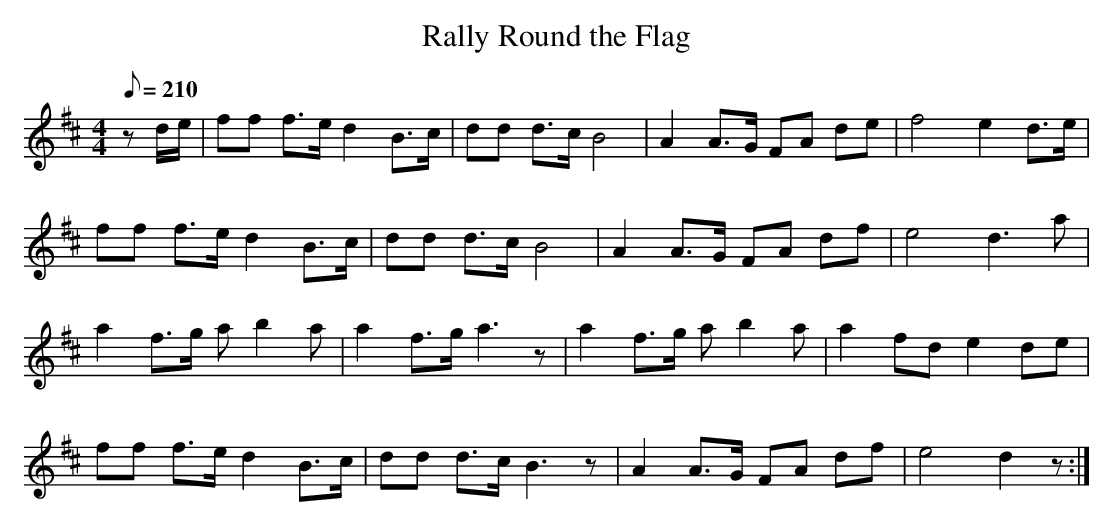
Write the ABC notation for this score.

X:1
T:Rally Round the Flag
M:4/4
L:1/8
Q:1/8=210
K:D
z d/e/|ff f>e d2 B>c|dd d>c B4|A2A>G FA de|f4e2 d>e|
ff f>e d2B>c|dd d>c B4|A2A>G FA df|e4d3 a |
a2f>g ab2a|a2f>g a3z|a2 f>g ab2a|a2fde2de|
ff f>e d2B>c|dd d>cB3z|A2A>G FA df|e4d2z :|
